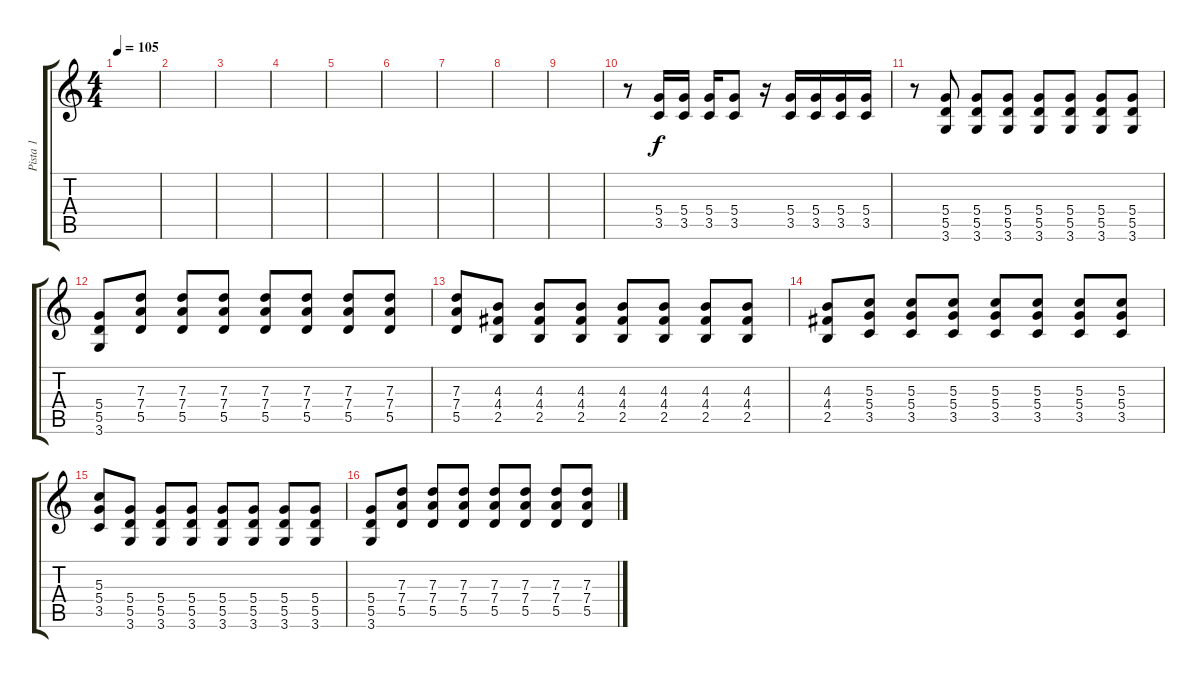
\track ("Pista 1" "Pista 1") {instrument distortionguitar}
\staff {score tabs}
\tuning (E4 B3 G3 D3 A2 E2) {hide}
\ts (4 4)
\tempo 105
\clef g2
\ks c
|
|
|
|
|
|
|
|
|
r.8 (5.4 3.5).16 (5.4 3.5).16 (5.4 3.5).16 (5.4 3.5).8 r.16 (5.4 3.5).16 (5.4 3.5).16 (5.4 3.5).16 (5.4 3.5).16 |
r.8 (5.4 5.5 3.6).8 (5.4 5.5 3.6).8 (5.4 5.5 3.6).8 (5.4 5.5 3.6).8 (5.4 5.5 3.6).8 (5.4 5.5 3.6).8 (5.4 5.5 3.6).8 |
(5.4 5.5 3.6).8 (7.3 7.4 5.5).8 (7.3 7.4 5.5).8 (7.3 7.4 5.5).8 (7.3 7.4 5.5).8 (7.3 7.4 5.5).8 (7.3 7.4 5.5).8 (7.3 7.4 5.5).8 |
(7.3 7.4 5.5).8 (4.3 4.4 2.5).8 (4.3 4.4 2.5).8 (4.3 4.4 2.5).8 (4.3 4.4 2.5).8 (4.3 4.4 2.5).8 (4.3 4.4 2.5).8 (4.3 4.4 2.5).8 |
(4.3 4.4 2.5).8 (5.3 5.4 3.5).8 (5.3 5.4 3.5).8 (5.3 5.4 3.5).8 (5.3 5.4 3.5).8 (5.3 5.4 3.5).8 (5.3 5.4 3.5).8 (5.3 5.4 3.5).8 |
(5.3 5.4 3.5).8 (5.4 5.5 3.6).8 (5.4 5.5 3.6).8 (5.4 5.5 3.6).8 (5.4 5.5 3.6).8 (5.4 5.5 3.6).8 (5.4 5.5 3.6).8 (5.4 5.5 3.6).8 |
(5.4 5.5 3.6).8 (7.3 7.4 5.5).8 (7.3 7.4 5.5).8 (7.3 7.4 5.5).8 (7.3 7.4 5.5).8 (7.3 7.4 5.5).8 (7.3 7.4 5.5).8 (7.3 7.4 5.5).8
